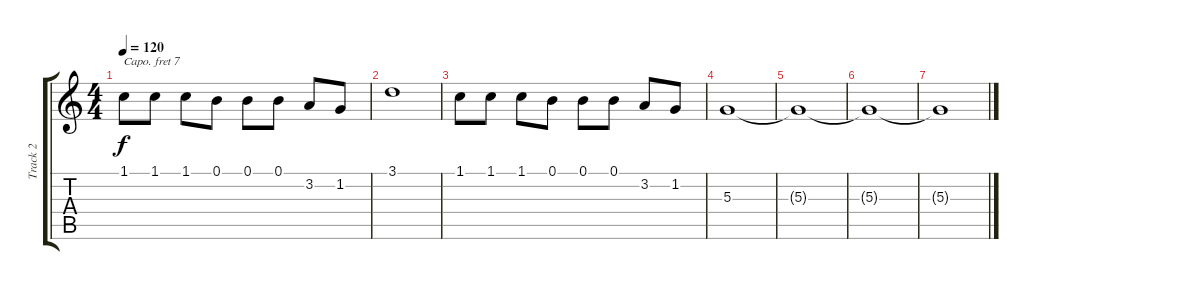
\track ("Track 2" "Track 2") {instrument altosax}
\staff {score tabs}
\capo 7
\tuning (E4 B3 G3 D3 A2 E2) {hide}
\ts (4 4)
\tempo 120
\clef g2
\ks c
1.1.8{dy f} 1.1.8 1.1.8 0.1.8 0.1.8 0.1.8 3.2.8 1.2.8 |
3.1.1 |
1.1.8 1.1.8 1.1.8 0.1.8 0.1.8 0.1.8 3.2.8 1.2.8 |
5.3.1 |
5.3{t}.1 |
5.3{t}.1 |
5.3{t}.1
